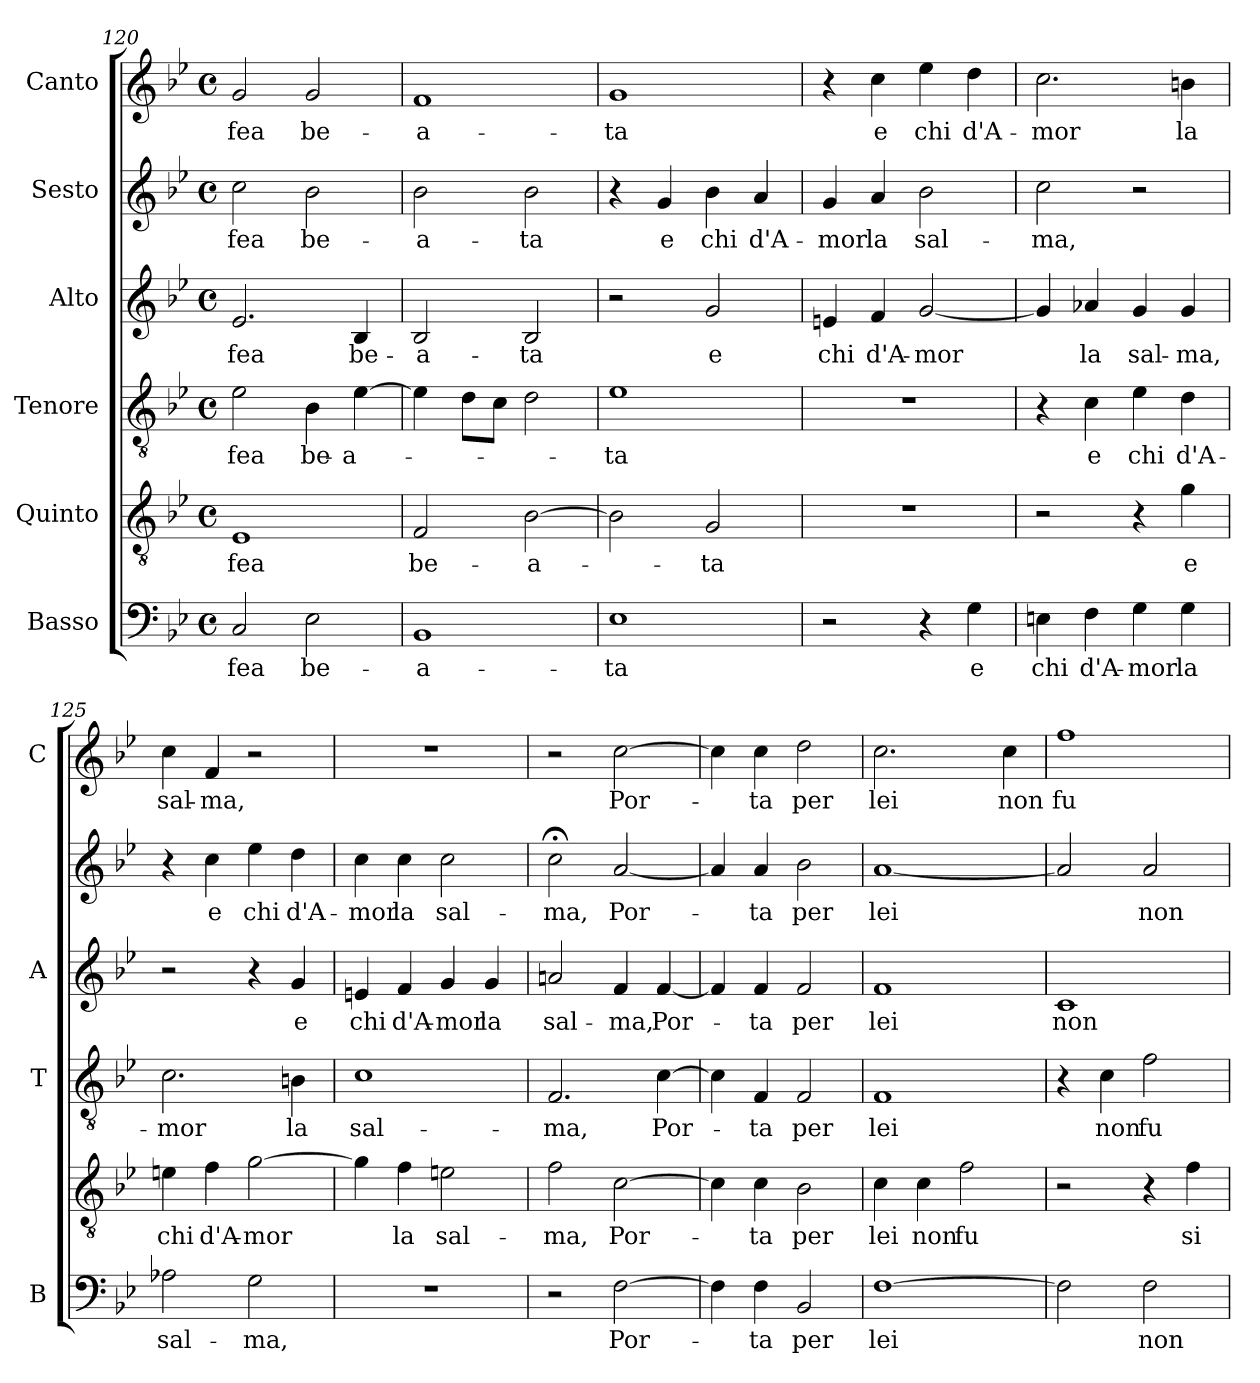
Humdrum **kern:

**kern	**text	**kern	**text	**kern	**text	**kern	**text	**kern	**text	**kern	**text
*part6	*part6	*part5	*part5	*part4	*part4	*part3	*part3	*part2	*part2	*part1	*part1
*staff6	*staff6	*staff5	*staff5	*staff4	*staff4	*staff3	*staff3	*staff2	*staff2	*staff1	*staff1
*I"Basso	*	*I"Quinto	*	*I"Tenore	*	*I"Alto	*	*I"Sesto	*	*I"Canto	*
*I'B	*	*	*	*I'T	*	*I'A	*	*	*	*I'C	*
*clefF4	*	*clefGv2	*	*clefGv2	*	*clefG2	*	*clefG2	*	*clefG2	*
*k[b-e-]	*	*k[b-e-]	*	*k[b-e-]	*	*k[b-e-]	*	*k[b-e-]	*	*k[b-e-]	*
*B-:	*	*B-:	*	*B-:	*	*B-:	*	*B-:	*	*B-:	*
*M4/4	*	*M4/4	*	*M4/4	*	*M4/4	*	*M4/4	*	*M4/4	*
*met(c)	*	*met(c)	*	*met(c)	*	*met(c)	*	*met(c)	*	*met(c)	*
=120	=120	=120	=120	=120	=120	=120	=120	=120	=120	=120	=120
!	!LO:LY:b	!	!LO:LY:b	!	!LO:LY:b	!	!LO:LY:b	!	!LO:LY:b	!	!LO:LY:b
2C/	fea	1E-	fea	2e-\	fea	2.e-/	fea	2cc\	fea	2g/	fea
!	!LO:LY:b	!	!	!	!LO:LY:b	!	!	!	!LO:LY:b	!	!LO:LY:b
2E-\	be-	.	.	4B-\	be-	.	.	2b-\	be-	2g/	be-
!	!	!	!	!	!LO:LY:b	!	!LO:LY:b	!	!	!	!
.	.	.	.	[4e-\	-a-	4B-/	be-	.	.	.	.
!!LO:LB:g=z
=121	=121	=121	=121	=121	=121	=121	=121	=121	=121	=121	=121
!	!LO:LY:b	!	!LO:LY:b	!	!	!	!LO:LY:b	!	!LO:LY:b	!	!LO:LY:b
1BB-	-a-	2F/	be-	4e-\]	.	2B-/	-a-	2b-\	-a-	1f	-a-
.	.	.	.	8d\L	.	.	.	.	.	.	.
.	.	.	.	8c\J	.	.	.	.	.	.	.
!	!	!	!LO:LY:b	!	!	!	!LO:LY:b	!	!LO:LY:b	!	!
.	.	[2B-\	-a-	2d\	.	2B-/	-ta	2b-\	-ta	.	.
=122	=122	=122	=122	=122	=122	=122	=122	=122	=122	=122	=122
!	!LO:LY:b	!	!	!	!LO:LY:b	!	!	!	!	!	!LO:LY:b
1E-	-ta	2B-\]	.	1e-	-ta	2r	.	4r	.	1g	-ta
!	!	!	!	!	!	!	!	!	!LO:LY:b	!	!
.	.	.	.	.	.	.	.	4g/	e	.	.
!	!	!	!LO:LY:b	!	!	!	!LO:LY:b	!	!LO:LY:b	!	!
.	.	2G/	-ta	.	.	2g/	e	4b-\	chi	.	.
!	!	!	!	!	!	!	!	!	!LO:LY:b	!	!
.	.	.	.	.	.	.	.	4a/	d'A-	.	.
=123	=123	=123	=123	=123	=123	=123	=123	=123	=123	=123	=123
!	!	!	!	!	!	!	!LO:LY:b	!	!LO:LY:b	!	!
2r	.	1r	.	1r	.	4en/	chi	4g/	-mor	4r	.
!	!	!	!	!	!	!	!LO:LY:b	!	!LO:LY:b	!	!LO:LY:b
.	.	.	.	.	.	4f/	d'A-	4a/	la	4cc\	e
!	!	!	!	!	!	!	!LO:LY:b	!	!LO:LY:b	!	!LO:LY:b
4r	.	.	.	.	.	[2g/	-mor	2b-\	sal-	4ee-\	chi
!	!LO:LY:b	!	!	!	!	!	!	!	!	!	!LO:LY:b
4G\	e	.	.	.	.	.	.	.	.	4dd\	d'A-
=124	=124	=124	=124	=124	=124	=124	=124	=124	=124	=124	=124
!	!LO:LY:b	!	!	!	!	!	!	!	!LO:LY:b	!	!LO:LY:b
4En\	chi	2r	.	4r	.	4g/]	.	2cc\	-ma,	2.cc\	-mor
!	!LO:LY:b	!	!	!	!LO:LY:b	!	!LO:LY:b	!	!	!	!
4F\	d'A-	.	.	4c\	e	4a-X/	la	.	.	.	.
!	!LO:LY:b	!	!	!	!LO:LY:b	!	!LO:LY:b	!	!	!	!
4G\	-mor	4r	.	4e-\	chi	4g/	sal-	2r	.	.	.
!	!LO:LY:b	!	!LO:LY:b	!	!LO:LY:b	!	!LO:LY:b	!	!	!	!LO:LY:b
4G\	la	4g\	e	4d\	d'A-	4g/	-ma,	.	.	4bn\	la
=125	=125	=125	=125	=125	=125	=125	=125	=125	=125	=125	=125
!	!LO:LY:b	!	!LO:LY:b	!	!LO:LY:b	!	!	!	!	!	!LO:LY:b
2A-X\	sal-	4en\	chi	2.c\	-mor	2r	.	4r	.	4cc\	sal-
!	!	!	!LO:LY:b	!	!	!	!	!	!LO:LY:b	!	!LO:LY:b
.	.	4f\	d'A-	.	.	.	.	4cc\	e	4f/	-ma,
!	!LO:LY:b	!	!LO:LY:b	!	!	!	!	!	!LO:LY:b	!	!
2G\	-ma,	[2g\	-mor	.	.	4r	.	4ee-\	chi	2r	.
!	!	!	!	!	!LO:LY:b	!	!LO:LY:b	!	!LO:LY:b	!	!
.	.	.	.	4Bn\	la	4g/	e	4dd\	d'A-	.	.
=126	=126	=126	=126	=126	=126	=126	=126	=126	=126	=126	=126
!	!	!	!	!	!LO:LY:b	!	!LO:LY:b	!	!LO:LY:b	!	!
1r	.	4g\]	.	1c	sal-	4en/	chi	4cc\	-mor	1r	.
!	!	!	!LO:LY:b	!	!	!	!LO:LY:b	!	!LO:LY:b	!	!
.	.	4f\	la	.	.	4f/	d'A-	4cc\	la	.	.
!	!	!	!LO:LY:b	!	!	!	!LO:LY:b	!	!LO:LY:b	!	!
.	.	2en\	sal-	.	.	4g/	-mor	2cc\	sal-	.	.
!	!	!	!	!	!	!	!LO:LY:b	!	!	!	!
.	.	.	.	.	.	4g/	la	.	.	.	.
=127	=127	=127	=127	=127	=127	=127	=127	=127	=127	=127	=127
!	!	!	!LO:LY:b	!	!LO:LY:b	!	!LO:LY:b	!	!LO:LY:b	!	!
2r	.	2f\	-ma,	2.F/	-ma,	2ani/	sal-	2cc;<\	-ma,	2r	.
!	!LO:LY:b	!	!LO:LY:b	!	!	!	!LO:LY:b	!	!LO:LY:b	!	!LO:LY:b
[2F\	Por-	[2c\	Por-	.	.	4f/	-ma,	[2a/	Por-	[2cc\	Por-
!	!	!	!	!	!LO:LY:b	!	!LO:LY:b	!	!	!	!
.	.	.	.	[4c\	Por-	[4f/	Por-	.	.	.	.
=128	=128	=128	=128	=128	=128	=128	=128	=128	=128	=128	=128
4F\]	.	4c\]	.	4c\]	.	4f/]	.	4a/]	.	4cc\]	.
!	!LO:LY:b	!	!LO:LY:b	!	!LO:LY:b	!	!LO:LY:b	!	!LO:LY:b	!	!LO:LY:b
4F\	-ta	4c\	-ta	4F/	-ta	4f/	-ta	4a/	-ta	4cc\	-ta
!	!LO:LY:b	!	!LO:LY:b	!	!LO:LY:b	!	!LO:LY:b	!	!LO:LY:b	!	!LO:LY:b
2BB-/	per	2B-\	per	2F/	per	2f/	per	2b-\	per	2dd\	per
!!LO:PB:g=z
=129	=129	=129	=129	=129	=129	=129	=129	=129	=129	=129	=129
!	!LO:LY:b	!	!LO:LY:b	!	!LO:LY:b	!	!LO:LY:b	!	!LO:LY:b	!	!LO:LY:b
[1F	lei	4c\	lei	1F	lei	1f	lei	[1a	lei	2.cc\	lei
!	!	!	!LO:LY:b	!	!	!	!	!	!	!	!
.	.	4c\	non	.	.	.	.	.	.	.	.
!	!	!	!LO:LY:b	!	!	!	!	!	!	!	!
.	.	2f\	fu	.	.	.	.	.	.	.	.
!	!	!	!	!	!	!	!	!	!	!	!LO:LY:b
.	.	.	.	.	.	.	.	.	.	4cc\	non
=130	=130	=130	=130	=130	=130	=130	=130	=130	=130	=130	=130
!	!	!	!	!	!	!	!LO:LY:b	!	!	!	!LO:LY:b
2F\]	.	2r	.	4r	.	1c	non	2a/]	.	1ff	fu
!	!	!	!	!	!LO:LY:b	!	!	!	!	!	!
.	.	.	.	4c\	non	.	.	.	.	.	.
!	!LO:LY:b	!	!	!	!LO:LY:b	!	!	!	!LO:LY:b	!	!
2F\	non	4r	.	2f\	fu	.	.	2a/	non	.	.
!	!	!	!LO:LY:b	!	!	!	!	!	!	!	!
.	.	4f\	si	.	.	.	.	.	.	.	.
=	=	=	=	=	=	=	=	=	=	=	=
*-	*-	*-	*-	*-	*-	*-	*-	*-	*-	*-	*-
